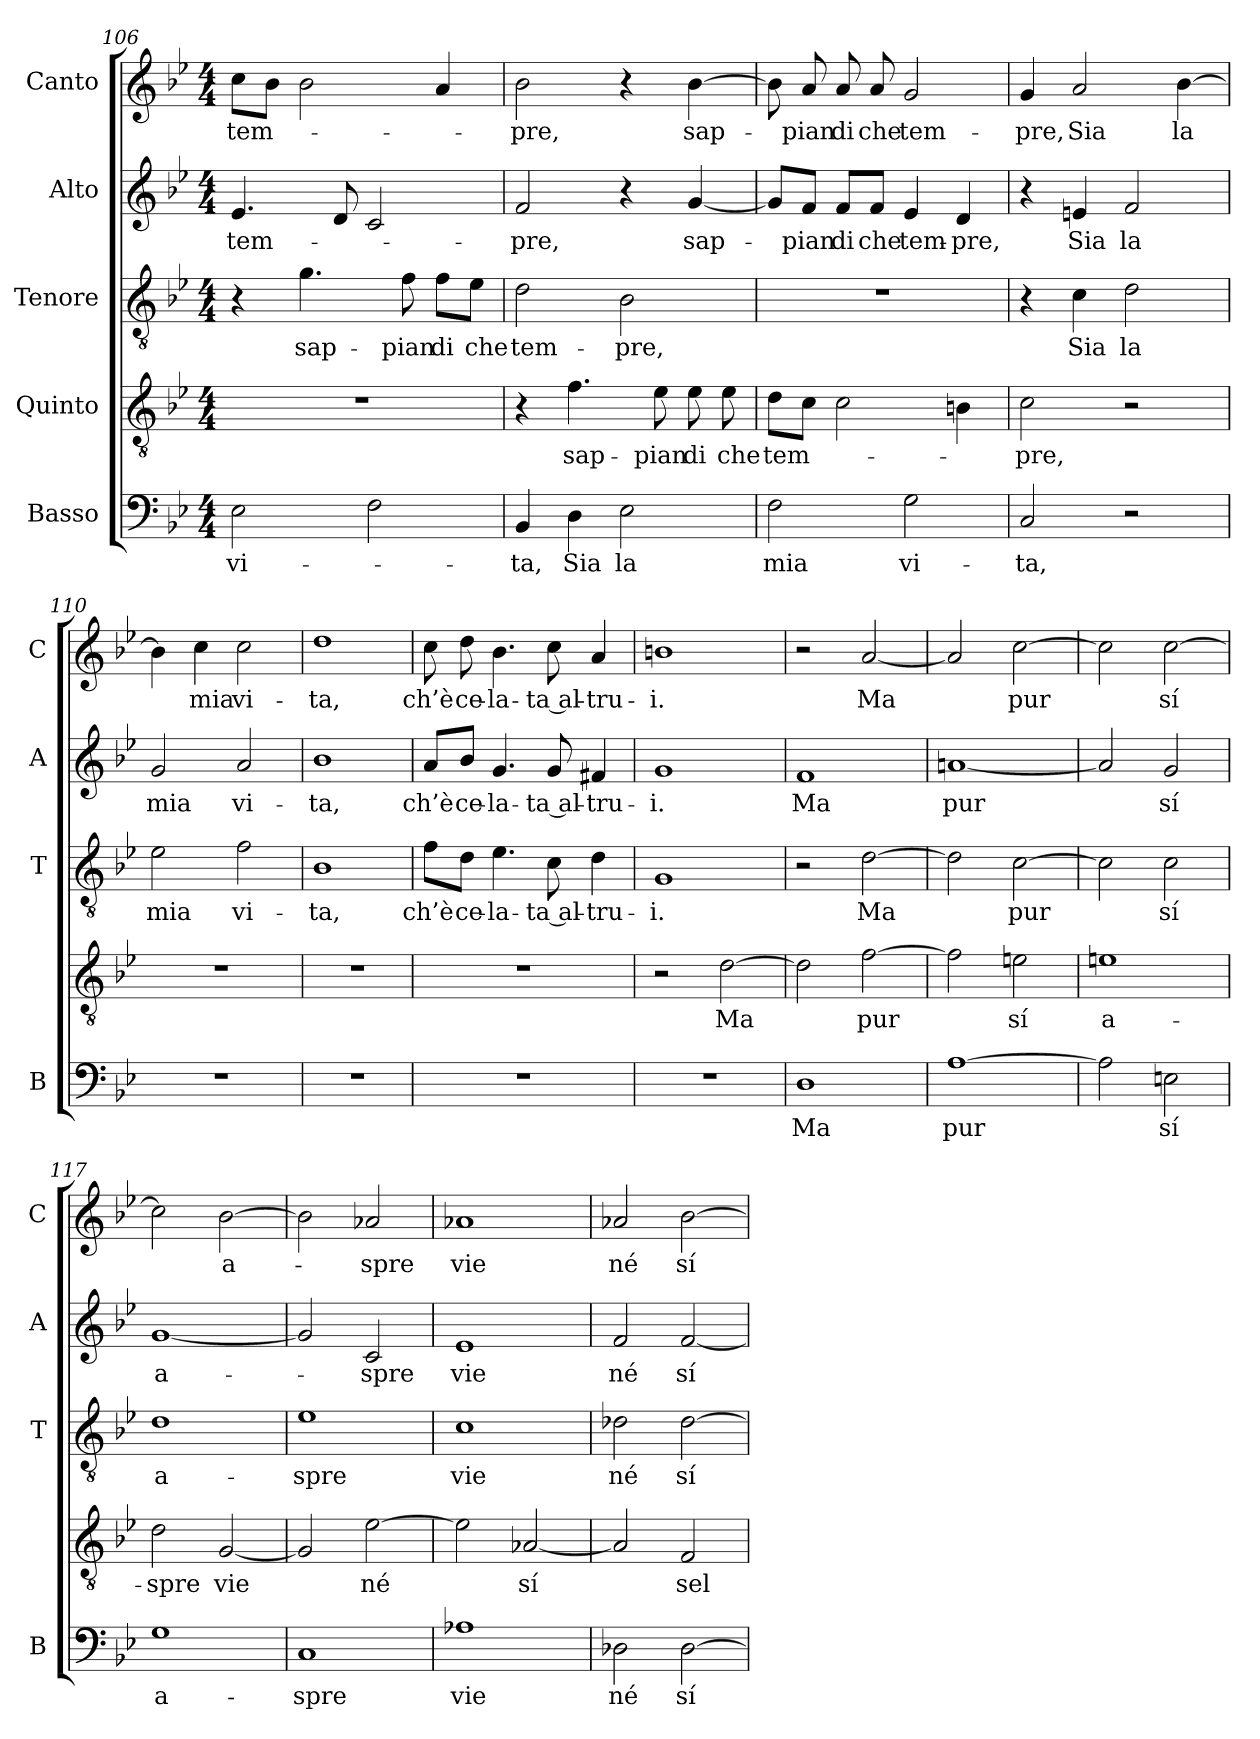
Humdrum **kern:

**kern	**text	**kern	**text	**kern	**text	**kern	**text	**kern	**text
*part5	*part5	*part4	*part4	*part3	*part3	*part2	*part2	*part1	*part1
*staff5	*staff5	*staff4	*staff4	*staff3	*staff3	*staff2	*staff2	*staff1	*staff1
*I"Basso	*	*I"Quinto	*	*I"Tenore	*	*I"Alto	*	*I"Canto	*
*I'B	*	*	*	*I'T	*	*I'A	*	*I'C	*
*clefF4	*	*clefGv2	*	*clefGv2	*	*clefG2	*	*clefG2	*
*k[b-e-]	*	*k[b-e-]	*	*k[b-e-]	*	*k[b-e-]	*	*k[b-e-]	*
*B-:	*	*B-:	*	*B-:	*	*B-:	*	*B-:	*
*M4/4	*	*M4/4	*	*M4/4	*	*M4/4	*	*M4/4	*
=106	=106	=106	=106	=106	=106	=106	=106	=106	=106
!	!LO:LY:b	!	!	!	!	!	!LO:LY:b	!	!LO:LY:b
2E-\	vi-	1r	.	4r	.	4.e-/	tem-	8cc\L	tem-
.	.	.	.	.	.	.	.	8b-\J	.
!	!	!	!	!	!LO:LY:b	!	!	!	!
.	.	.	.	4.g\	sap-	.	.	2b-\	.
.	.	.	.	.	.	8d/	.	.	.
2F\	.	.	.	.	.	2c/	.	.	.
!	!	!	!	!	!LO:LY:b	!	!	!	!
.	.	.	.	8f\	-pian	.	.	.	.
!	!	!	!	!	!LO:LY:b	!	!	!	!
.	.	.	.	8f\L	di	.	.	4a/	.
!	!	!	!	!	!LO:LY:b	!	!	!	!
.	.	.	.	8e-\J	che	.	.	.	.
=107	=107	=107	=107	=107	=107	=107	=107	=107	=107
!	!LO:LY:b	!	!	!	!LO:LY:b	!	!LO:LY:b	!	!LO:LY:b
4BB-/	-ta,	4r	.	2d\	tem-	2f/	-pre,	2b-\	-pre,
!	!LO:LY:b	!	!LO:LY:b	!	!	!	!	!	!
4D\	Sia	4.f\	sap-	.	.	.	.	.	.
!	!LO:LY:b	!	!	!	!LO:LY:b	!	!	!	!
2E-\	la	.	.	2B-\	-pre,	4r	.	4r	.
!	!	!	!LO:LY:b	!	!	!	!	!	!
.	.	8e-\	-pian	.	.	.	.	.	.
!	!	!	!LO:LY:b	!	!	!	!LO:LY:b	!	!LO:LY:b
.	.	8e-\	di	.	.	[4g/	sap-	[4b-\	sap-
!	!	!	!LO:LY:b	!	!	!	!	!	!
.	.	8e-\	che	.	.	.	.	.	.
!!LO:LB:g=z
=108	=108	=108	=108	=108	=108	=108	=108	=108	=108
!	!LO:LY:b	!	!LO:LY:b	!	!	!	!	!	!
2F\	mia	8d\L	tem-	1r	.	8g/L]	.	8b-\]	.
!	!	!	!	!	!	!	!LO:LY:b	!	!LO:LY:b
.	.	8c\J	.	.	.	8f/J	-pian	8a/	-pian
!	!	!	!	!	!	!	!LO:LY:b	!	!LO:LY:b
.	.	2c\	.	.	.	8f/L	di	8a/	di
!	!	!	!	!	!	!	!LO:LY:b	!	!LO:LY:b
.	.	.	.	.	.	8f/J	che	8a/	che
!	!LO:LY:b	!	!	!	!	!	!LO:LY:b	!	!LO:LY:b
2G\	vi-	.	.	.	.	4e-/	tem-	2g/	tem-
!	!	!	!	!	!	!	!LO:LY:b	!	!
.	.	4Bn\	.	.	.	4d/	-pre,	.	.
=109	=109	=109	=109	=109	=109	=109	=109	=109	=109
!	!LO:LY:b	!	!LO:LY:b	!	!	!	!	!	!LO:LY:b
2C/	-ta,	2c\	-pre,	4r	.	4r	.	4g/	-pre,
!	!	!	!	!	!LO:LY:b	!	!LO:LY:b	!	!LO:LY:b
.	.	.	.	4c\	Sia	4en/	Sia	2a/	Sia
!	!	!	!	!	!LO:LY:b	!	!LO:LY:b	!	!
2r	.	2r	.	2d\	la	2f/	la	.	.
!	!	!	!	!	!	!	!	!	!LO:LY:b
.	.	.	.	.	.	.	.	[4b-\	la
=110	=110	=110	=110	=110	=110	=110	=110	=110	=110
!	!	!	!	!	!LO:LY:b	!	!LO:LY:b	!	!
1r	.	1r	.	2e-\	mia	2g/	mia	4b-\]	.
!	!	!	!	!	!	!	!	!	!LO:LY:b
.	.	.	.	.	.	.	.	4cc\	mia
!	!	!	!	!	!LO:LY:b	!	!LO:LY:b	!	!LO:LY:b
.	.	.	.	2f\	vi-	2a/	vi-	2cc\	vi-
=111	=111	=111	=111	=111	=111	=111	=111	=111	=111
!	!	!	!	!	!LO:LY:b	!	!LO:LY:b	!	!LO:LY:b
1r	.	1r	.	1B-	-ta,	1b-	-ta,	1dd	-ta,
=112	=112	=112	=112	=112	=112	=112	=112	=112	=112
!	!	!	!	!	!LO:LY:b	!	!LO:LY:b	!	!LO:LY:b
1r	.	1r	.	8f\L	ch’è	8a/L	ch’è	8cc\	ch’è
!	!	!	!	!	!LO:LY:b	!	!LO:LY:b	!	!LO:LY:b
.	.	.	.	8d\J	ce-	8b-/J	ce-	8dd\	ce-
!	!	!	!	!	!LO:LY:b	!	!LO:LY:b	!	!LO:LY:b
.	.	.	.	4.e-\	-la-	4.g/	-la-	4.b-\	-la-
!	!	!	!	!	!LO:LY:b	!	!LO:LY:b	!	!LO:LY:b
.	.	.	.	8c\	-ta al-	8g/	-ta al-	8cc\	-ta al-
!	!	!	!	!	!LO:LY:b	!	!LO:LY:b	!	!LO:LY:b
.	.	.	.	4d\	-tru-	4f#X/	-tru-	4a/	-tru-
=113	=113	=113	=113	=113	=113	=113	=113	=113	=113
!	!	!	!	!	!LO:LY:b	!	!LO:LY:b	!	!LO:LY:b
1r	.	2r	.	1G	-i.	1g	-i.	1bn	-i.
!	!	!	!LO:LY:b	!	!	!	!	!	!
.	.	[2d\	Ma	.	.	.	.	.	.
=114	=114	=114	=114	=114	=114	=114	=114	=114	=114
!	!LO:LY:b	!	!	!	!	!	!LO:LY:b	!	!
1D	Ma	2d\]	.	2r	.	1f	Ma	2r	.
!	!	!	!LO:LY:b	!	!LO:LY:b	!	!	!	!LO:LY:b
.	.	[2f\	pur	[2d\	Ma	.	.	[2a/	Ma
=115	=115	=115	=115	=115	=115	=115	=115	=115	=115
!	!LO:LY:b	!	!	!	!	!	!LO:LY:b	!	!
[1A	pur	2f\]	.	2d\]	.	[1ani	pur	2a/]	.
!	!	!	!LO:LY:b	!	!LO:LY:b	!	!	!	!LO:LY:b
.	.	2en\	sí	[2c\	pur	.	.	[2cc\	pur
!!LO:LB:g=z
=116	=116	=116	=116	=116	=116	=116	=116	=116	=116
!	!	!	!LO:LY:b	!	!	!	!	!	!
2A\]	.	1en	a-	2c\]	.	2a/]	.	2cc\]	.
!	!LO:LY:b	!	!	!	!LO:LY:b	!	!LO:LY:b	!	!LO:LY:b
2En\	sí	.	.	2c\	sí	2g/	sí	[2cc\	sí
=117	=117	=117	=117	=117	=117	=117	=117	=117	=117
!	!LO:LY:b	!	!LO:LY:b	!	!LO:LY:b	!	!LO:LY:b	!	!
1G	a-	2d\	-spre	1d	a-	[1g	a-	2cc\]	.
!	!	!	!LO:LY:b	!	!	!	!	!	!LO:LY:b
.	.	[2G/	vie	.	.	.	.	[2b-\	a-
=118	=118	=118	=118	=118	=118	=118	=118	=118	=118
!	!LO:LY:b	!	!	!	!LO:LY:b	!	!	!	!
1C	-spre	2G/]	.	1e-	-spre	2g/]	.	2b-\]	.
!	!	!	!LO:LY:b	!	!	!	!LO:LY:b	!	!LO:LY:b
.	.	[2e-\	né	.	.	2c/	-spre	2a-X/	-spre
=119	=119	=119	=119	=119	=119	=119	=119	=119	=119
!	!LO:LY:b	!	!	!	!LO:LY:b	!	!LO:LY:b	!	!LO:LY:b
1A-X	vie	2e-\]	.	1c	vie	1e-	vie	1a-X	vie
!	!	!	!LO:LY:b	!	!	!	!	!	!
.	.	[2A-X/	sí	.	.	.	.	.	.
=120	=120	=120	=120	=120	=120	=120	=120	=120	=120
!	!LO:LY:b	!	!	!	!LO:LY:b	!	!LO:LY:b	!	!LO:LY:b
2D-X\	né	2A-/]	.	2d-X\	né	2f/	né	2a-X/	né
!	!LO:LY:b	!	!LO:LY:b	!	!LO:LY:b	!	!LO:LY:b	!	!LO:LY:b
[2D-\	sí	2F/	sel-	[2d-\	sí	[2f/	sí	[2b-\	sí
=	=	=	=	=	=	=	=	=	=
*-	*-	*-	*-	*-	*-	*-	*-	*-	*-
